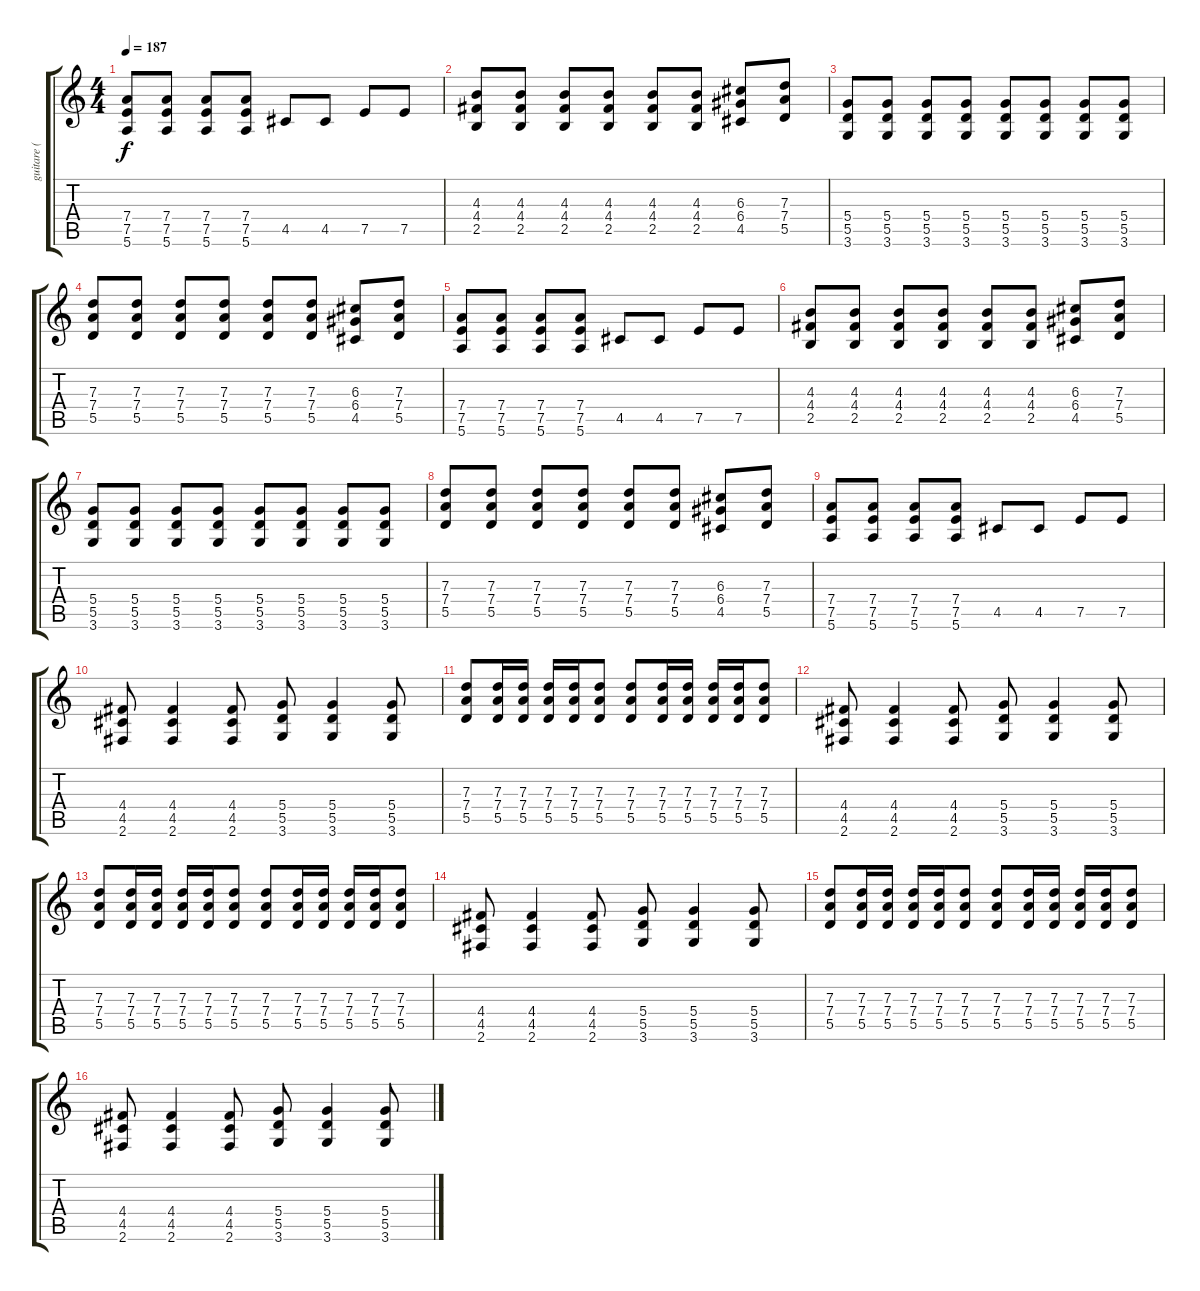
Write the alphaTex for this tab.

\track ("guitare ( 2 slp ) " "guitare ( ") {instrument distortionguitar}
\staff {score tabs}
\tuning (E4 B3 G3 D3 A2 E2) {hide}
\ts (4 4)
\tempo 187
\clef g2
\ks c
(7.4 7.5 5.6).8{dy f} (7.4 7.5 5.6).8 (7.4 7.5 5.6).8 (7.4 7.5 5.6).8 4.5.8 4.5.8 7.5.8 7.5.8 |
(4.3 4.4 2.5).8 (4.3 4.4 2.5).8 (4.3 4.4 2.5).8 (4.3 4.4 2.5).8 (4.3 4.4 2.5).8 (4.3 4.4 2.5).8 (6.3 6.4 4.5).8 (7.3 7.4 5.5).8 |
(5.4 5.5 3.6).8 (5.4 5.5 3.6).8 (5.4 5.5 3.6).8 (5.4 5.5 3.6).8 (5.4 5.5 3.6).8 (5.4 5.5 3.6).8 (5.4 5.5 3.6).8 (5.4 5.5 3.6).8 |
(7.3 7.4 5.5).8 (7.3 7.4 5.5).8 (7.3 7.4 5.5).8 (7.3 7.4 5.5).8 (7.3 7.4 5.5).8 (7.3 7.4 5.5).8 (6.3 6.4 4.5).8 (7.3 7.4 5.5).8 |
(7.4 7.5 5.6).8 (7.4 7.5 5.6).8 (7.4 7.5 5.6).8 (7.4 7.5 5.6).8 4.5.8 4.5.8 7.5.8 7.5.8 |
(4.3 4.4 2.5).8 (4.3 4.4 2.5).8 (4.3 4.4 2.5).8 (4.3 4.4 2.5).8 (4.3 4.4 2.5).8 (4.3 4.4 2.5).8 (6.3 6.4 4.5).8 (7.3 7.4 5.5).8 |
(5.4 5.5 3.6).8 (5.4 5.5 3.6).8 (5.4 5.5 3.6).8 (5.4 5.5 3.6).8 (5.4 5.5 3.6).8 (5.4 5.5 3.6).8 (5.4 5.5 3.6).8 (5.4 5.5 3.6).8 |
(7.3 7.4 5.5).8 (7.3 7.4 5.5).8 (7.3 7.4 5.5).8 (7.3 7.4 5.5).8 (7.3 7.4 5.5).8 (7.3 7.4 5.5).8 (6.3 6.4 4.5).8 (7.3 7.4 5.5).8 |
(7.4 7.5 5.6).8 (7.4 7.5 5.6).8 (7.4 7.5 5.6).8 (7.4 7.5 5.6).8 4.5.8 4.5.8 7.5.8 7.5.8 |
(4.4 4.5 2.6).8 (4.4 4.5 2.6).4 (4.4 4.5 2.6).8 (5.4 5.5 3.6).8 (5.4 5.5 3.6).4 (5.4 5.5 3.6).8 |
(7.3 7.4 5.5).8 (7.3 7.4 5.5).16 (7.3 7.4 5.5).16 (7.3 7.4 5.5).16 (7.3 7.4 5.5).16 (7.3 7.4 5.5).8 (7.3 7.4 5.5).8 (7.3 7.4 5.5).16 (7.3 7.4 5.5).16 (7.3 7.4 5.5).16 (7.3 7.4 5.5).16 (7.3 7.4 5.5).8 |
(4.4 4.5 2.6).8 (4.4 4.5 2.6).4 (4.4 4.5 2.6).8 (5.4 5.5 3.6).8 (5.4 5.5 3.6).4 (5.4 5.5 3.6).8 |
(7.3 7.4 5.5).8 (7.3 7.4 5.5).16 (7.3 7.4 5.5).16 (7.3 7.4 5.5).16 (7.3 7.4 5.5).16 (7.3 7.4 5.5).8 (7.3 7.4 5.5).8 (7.3 7.4 5.5).16 (7.3 7.4 5.5).16 (7.3 7.4 5.5).16 (7.3 7.4 5.5).16 (7.3 7.4 5.5).8 |
(4.4 4.5 2.6).8 (4.4 4.5 2.6).4 (4.4 4.5 2.6).8 (5.4 5.5 3.6).8 (5.4 5.5 3.6).4 (5.4 5.5 3.6).8 |
(7.3 7.4 5.5).8 (7.3 7.4 5.5).16 (7.3 7.4 5.5).16 (7.3 7.4 5.5).16 (7.3 7.4 5.5).16 (7.3 7.4 5.5).8 (7.3 7.4 5.5).8 (7.3 7.4 5.5).16 (7.3 7.4 5.5).16 (7.3 7.4 5.5).16 (7.3 7.4 5.5).16 (7.3 7.4 5.5).8 |
(4.4 4.5 2.6).8 (4.4 4.5 2.6).4 (4.4 4.5 2.6).8 (5.4 5.5 3.6).8 (5.4 5.5 3.6).4 (5.4 5.5 3.6).8
